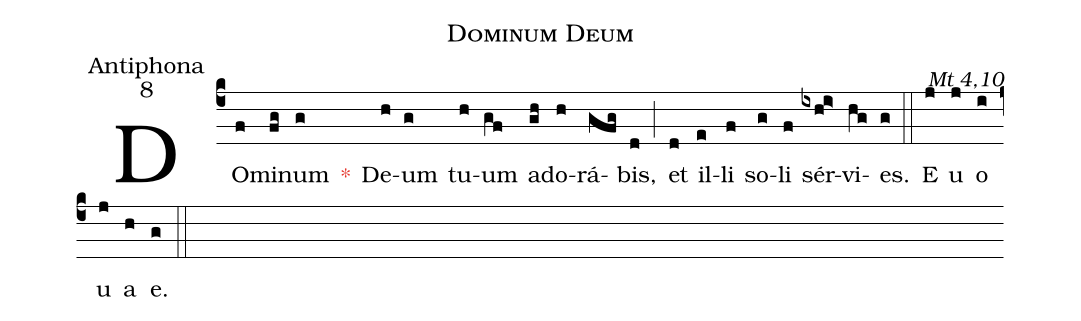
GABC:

name:Dominum Deum ;
office-part:Antiphona;
mode:8;
commentary:Mt 4,10;
%%
(c4) DO(f)mi(fg)num(g)  <c>*</c>() De(h)um(g) tu(h)um(gf) ad(gh)o(h)rá(gfg)bis,(d) (;) et(d) il(e)li(f) so(g)li(f) sér(ixhi>)vi(hg)es.(g) (::) E(j) u(j) o(i) u(j) a(h) e.(g) (::)
